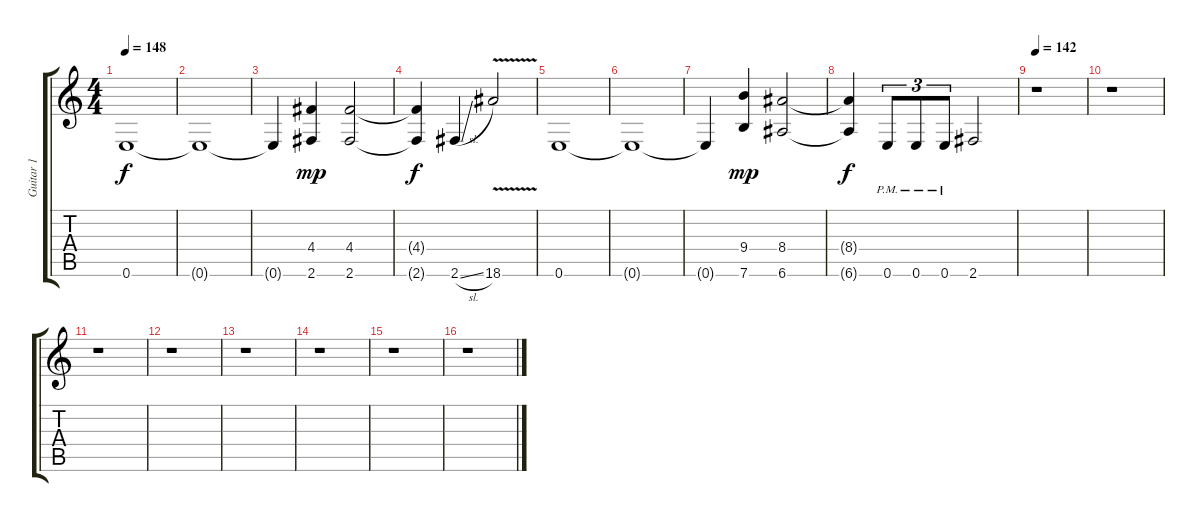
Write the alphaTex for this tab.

\track ("Guitar 1" "Guitar 1") {instrument distortionguitar}
\staff {score tabs}
\tuning (E4 B3 G3 D3 A2 E2) {hide}
\ts (4 4)
\tempo 148
\clef g2
\ks c
0.6.1{dy f} |
0.6{t}.1 |
0.6{t}.4 (4.4 2.6).4{dy mp} (4.4 2.6).2 |
(4.4{t} 2.6{t}).4{dy f} 2.6{sl}.4 18.6{v}.2 |
0.6.1 |
0.6{t}.1 |
0.6{t}.4 (9.4 7.6).4{dy mp} (8.4 6.6).2 |
(8.4{t} 6.6{t}).4{dy f} 0.6{pm}.8{tu (3 2)} 0.6{pm}.8{tu (3 2)} 0.6{pm}.8{tu (3 2)} 2.6.2 |
\tempo 142
r.1 |
r.1 |
r.1 |
r.1 |
r.1 |
r.1 |
r.1 |
r.1
